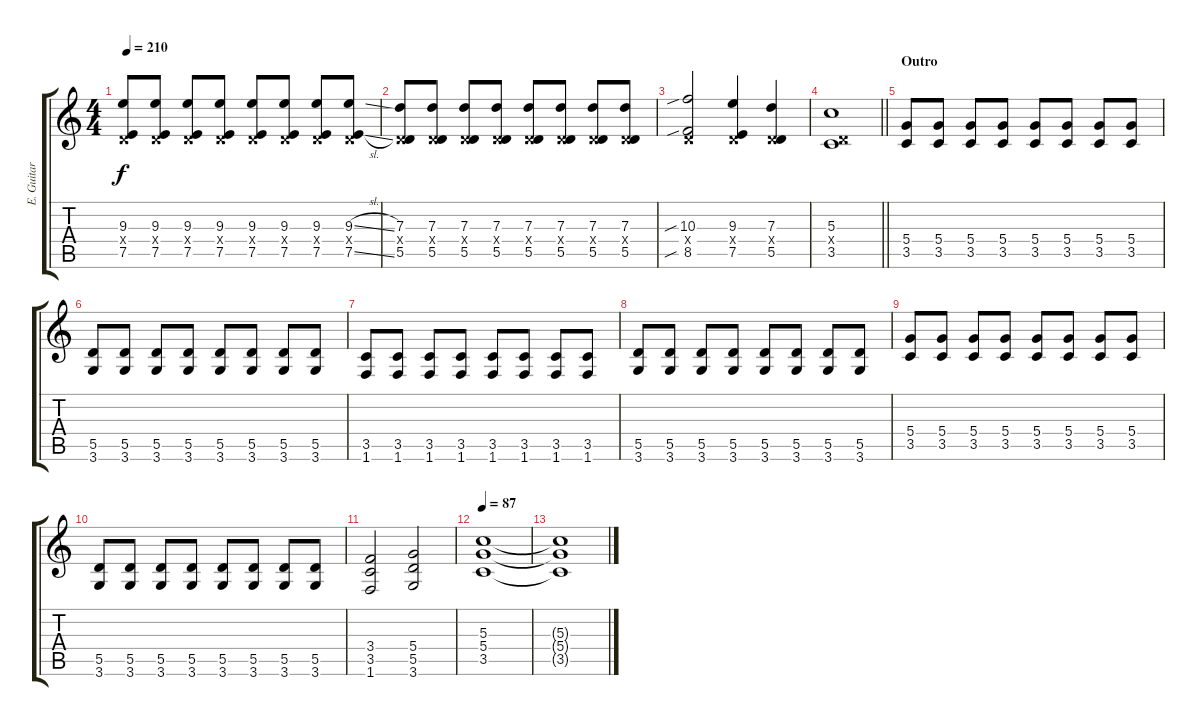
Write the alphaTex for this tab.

\track ("E. Guitar III" "E. Guitar ") {instrument overdrivenguitar}
\staff {score tabs}
\tuning (E4 B3 G3 D3 A2 E2) {hide}
\ts (4 4)
\tempo 210
\clef g2
\ks c
(9.3 0.4{x} 7.5).8{dy f} (9.3 0.4{x} 7.5).8 (9.3 0.4{x} 7.5).8 (9.3 0.4{x} 7.5).8 (9.3 0.4{x} 7.5).8 (9.3 0.4{x} 7.5).8 (9.3 0.4{x} 7.5).8 (9.3{sl} 0.4{x} 7.5{sl}).8 |
(7.3 0.4{x} 5.5).8 (7.3 0.4{x} 5.5).8 (7.3 0.4{x} 5.5).8 (7.3 0.4{x} 5.5).8 (7.3 0.4{x} 5.5).8 (7.3 0.4{x} 5.5).8 (7.3 0.4{x} 5.5).8 (7.3 0.4{x} 5.5).8 |
(10.3{sib} 0.4{x} 8.5{sib}).2 (9.3 0.4{x} 7.5).4 (7.3 0.4{x} 5.5).4 |
\barLineRight lightlight
(5.3 0.4{x} 3.5).1 |
\section ("" "Outro")
(5.4 3.5).8 (5.4 3.5).8 (5.4 3.5).8 (5.4 3.5).8 (5.4 3.5).8 (5.4 3.5).8 (5.4 3.5).8 (5.4 3.5).8 |
(5.5 3.6).8 (5.5 3.6).8 (5.5 3.6).8 (5.5 3.6).8 (5.5 3.6).8 (5.5 3.6).8 (5.5 3.6).8 (5.5 3.6).8 |
(3.5 1.6).8 (3.5 1.6).8 (3.5 1.6).8 (3.5 1.6).8 (3.5 1.6).8 (3.5 1.6).8 (3.5 1.6).8 (3.5 1.6).8 |
(5.5 3.6).8 (5.5 3.6).8 (5.5 3.6).8 (5.5 3.6).8 (5.5 3.6).8 (5.5 3.6).8 (5.5 3.6).8 (5.5 3.6).8 |
(5.4 3.5).8 (5.4 3.5).8 (5.4 3.5).8 (5.4 3.5).8 (5.4 3.5).8 (5.4 3.5).8 (5.4 3.5).8 (5.4 3.5).8 |
(5.5 3.6).8 (5.5 3.6).8 (5.5 3.6).8 (5.5 3.6).8 (5.5 3.6).8 (5.5 3.6).8 (5.5 3.6).8 (5.5 3.6).8 |
(3.4 3.5 1.6).2 (5.4 5.5 3.6).2 |
\tempo 87
(5.3 5.4 3.5).1 |
(5.3{t} 5.4{t} 3.5{t}).1
